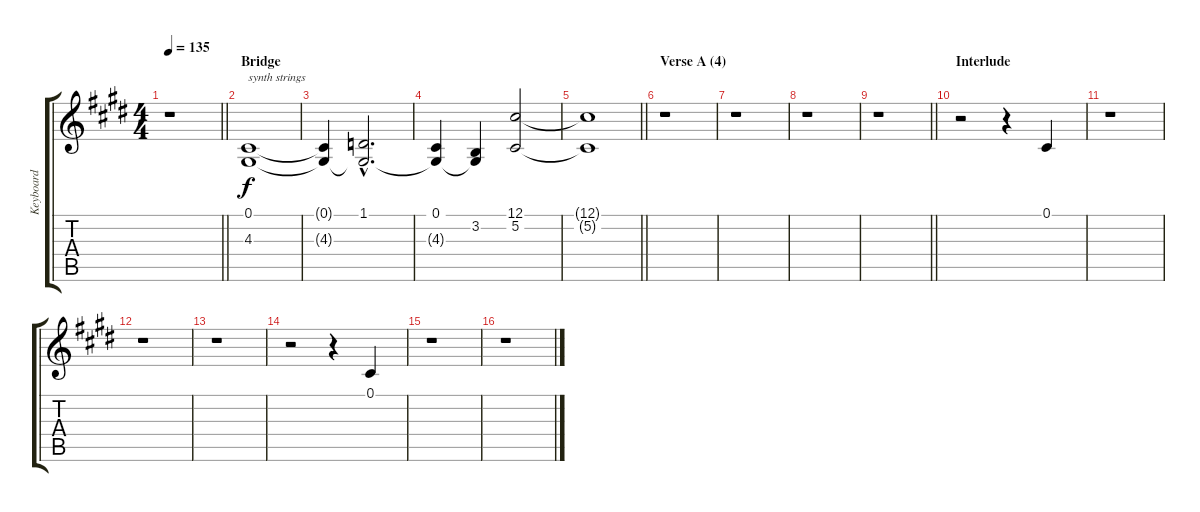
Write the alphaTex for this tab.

\track ("Keyboard" "Keyboard") {instrument synthvoice}
\staff {score tabs}
\tuning (Db4 Ab3 E3 B2 Gb2 Db2) {hide}
\ts (4 4)
\tempo 135
\clef g2
\barLineRight lightlight
\ks c#minor
r.1{dy f} |
\section ("" "Bridge")
(0.1 4.3).1{txt "synth strings" instrument synthstrings1} |
(0.1{t} 4.3{t}).4 (1.1{hac} 4.3{hac t}).2{d} |
(0.1 4.3{t}).4 (3.2 4.3{t}).4 (12.1 5.2).2 |
\barLineRight lightlight
(12.1{t} 5.2{t}).1 |
\section ("" "Verse A (4)")
r.1 |
r.1 |
r.1 |
\barLineRight lightlight
r.1 |
\section ("" "Interlude")
r.2{instrument synthvoice} r.4 0.1.4 |
r.1 |
r.1 |
r.1 |
r.2 r.4 0.1.4 |
r.1 |
r.1
